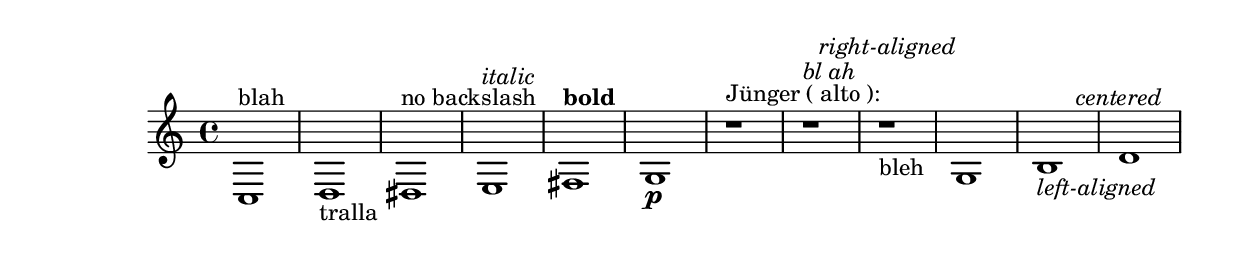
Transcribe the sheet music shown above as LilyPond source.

\version "2.18.2"

ldMusic = \relative c {
  << \new Voice = "voice1" {
    c1^\markup { blah } d_\markup { tralla } dis^\markup { no backslash }
    e^\markup { \italic { italic } }
    fis^\markup { \bold { bold } }
    g\p r^\markup { Jünger ("alto"): }
    r^\markup { \italic { bl ah } }
    r_\markup { bleh }
    g^\markup { \right-align { \italic { right-aligned } } } 
    b_\markup { \left-align { \italic { left-aligned } } } 
    d^\markup { \center-align { \italic { centered } } }
  } >>
}

\book {
  \header {
  }

  \bookpart { 
    \score {
      <<
      \new Staff = Staff \with { }
      \context Staff = Staff {
        \ldMusic
      }
      >>
    }
  }
}
